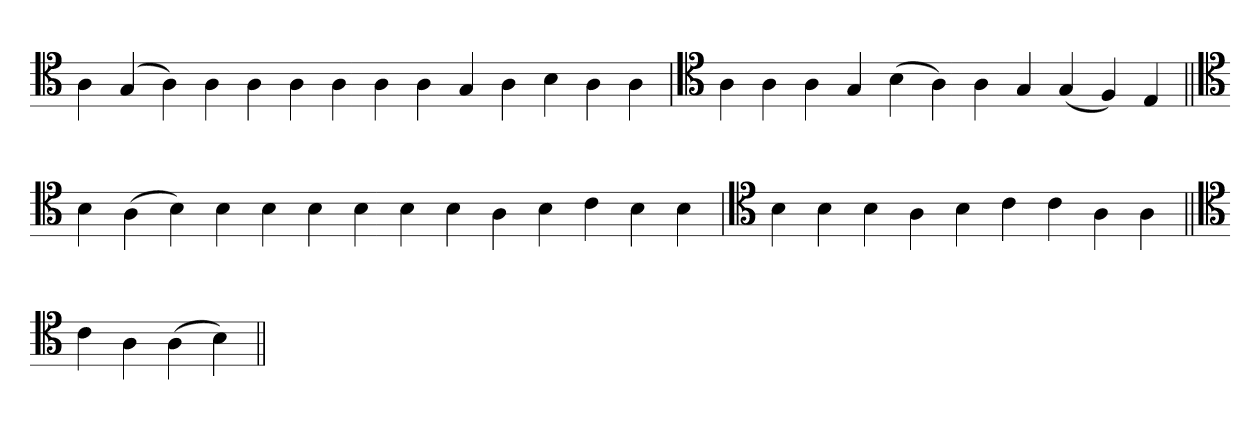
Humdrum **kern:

**kern
*part1
*staff1
*clefC4
=
4A
(4G
4A)
4A
4A
4A
4A
4A
4A
4G
4A
4B
4A
4A
=
*clefC4
4A
4A
4A
4G
(4B
4A)
4A
4G
(4G
4F)
4E
=||
*clefC4
4B
(4A
4B)
4B
4B
4B
4B
4B
4B
4A
4B
4c
4B
4B
=
*clefC4
4B
4B
4B
4A
4B
4c
4c
4A
4A
=||
*clefC4
4c
4A
(4A
4B)
=||
*-
